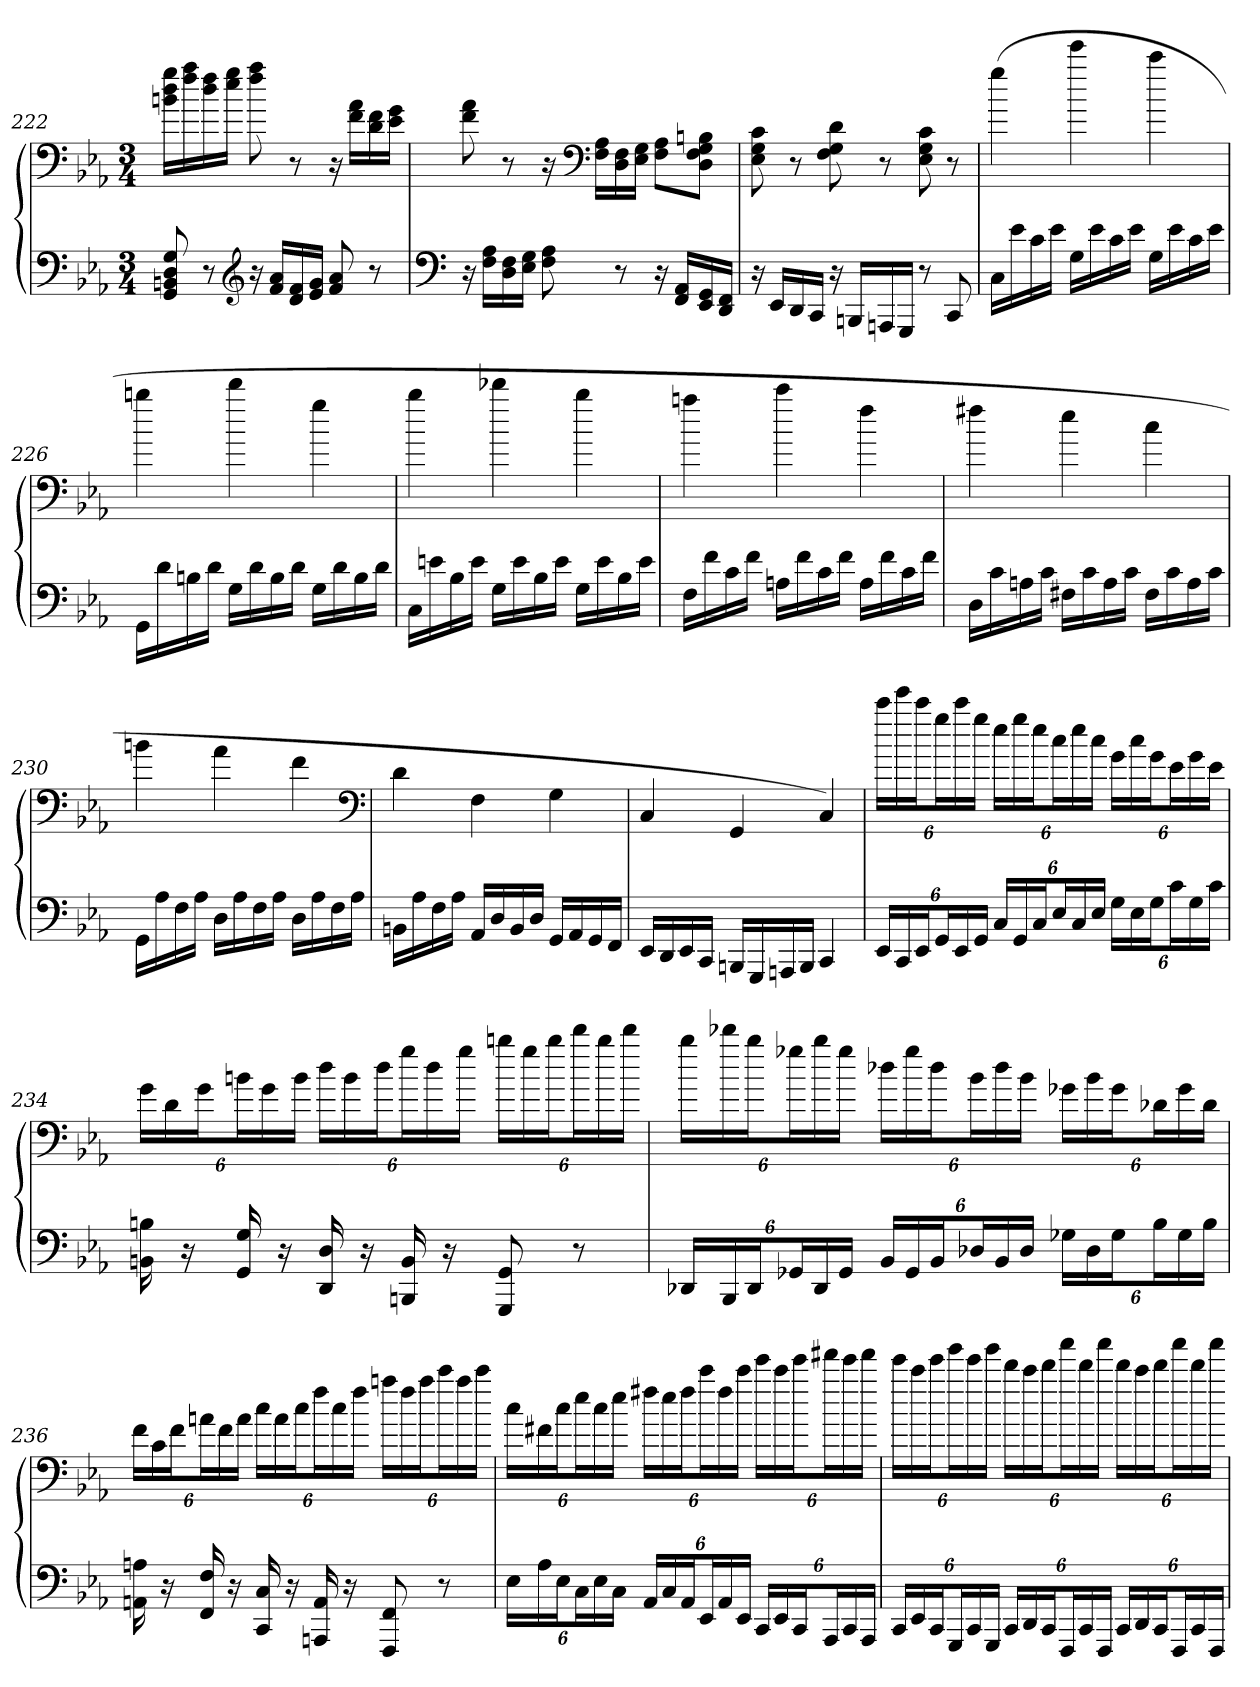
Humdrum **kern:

**kern	**kern
*part1	*part1
*staff2	*staff1
*clefF4	*clefF4
*k[b-e-a-]	*k[b-e-a-]
*c:	*c:
*M3/4	*M3/4
=222	=222
8GG 8BBn 8D 8G	16bn 16dd 16ggLL
.	16ff 16aa-
8r	16dd 16ff
.	16ee- 16ggJJ
*clefG2	*
16r	8ff 8aa-
16f 16a-LL	.
16d 16f	8r
16e- 16gJJ	.
8f 8a-	16r
.	16f 16a-LL
8r	16d 16f
.	16e- 16gJJ
=223	=223
*clefF4	*
16r	8f 8a-
16F 16A-LL	.
16D 16F	8r
16E- 16GJJ	.
8F 8A-	16r
*	*clefF4
.	16F 16A-LL
8r	16D 16F
.	16E- 16GJJ
16r	8F 8A-L
16FF 16AA-LL	.
16EE- 16GG	8D 8F 8G 8BnJ
16DD 16FFJJ	.
=224	=224
16r	8E- 8G 8c
16EE-LL	.
16DD	8r
16CCJJ	.
16r	8F 8G 8d
16BBBnLL	.
16AAAn	8r
16GGGJJ	.
8r	8E- 8G 8c
8CC	8r
=225	=225
16CLL	(4gg
16e-	.
16c	.
16e-JJ	.
16GLL	4eee-
16e-	.
16c	.
16e-JJ	.
16GLL	4ccc
16e-	.
16c	.
16e-JJ	.
=226	=226
16GGLL	4bbn
16d	.
16Bn	.
16dJJ	.
16GLL	4ddd
16d	.
16B	.
16dJJ	.
16GLL	4gg
16d	.
16B	.
16dJJ	.
=227	=227
16CLL	4bb-
16en	.
16B-	.
16eJJ	.
16GLL	4ddd-X
16e	.
16B-	.
16eJJ	.
16GLL	4bb-
16e	.
16B-	.
16eJJ	.
=228	=228
16FLL	4aan
16f	.
16c	.
16fJJ	.
16AnLL	4ccc
16f	.
16c	.
16fJJ	.
16ALL	4ff
16f	.
16c	.
16fJJ	.
=229	=229
16DLL	4ff#X
16c	.
16An	.
16cJJ	.
16F#XLL	4ee-
16c	.
16A	.
16cJJ	.
16F#LL	4cc
16c	.
16A	.
16cJJ	.
=230	=230
16GGLL	4bn
16A-	.
16F	.
16A-JJ	.
16DLL	4a-
16A-	.
16F	.
16A-JJ	.
16DLL	4f
16A-	.
16F	.
16A-JJ	.
*	*clefF4
=231	=231
16BBnLL	4d
16A-	.
16F	.
16A-JJ	.
16AA-LL	4F
16D	.
16BB	.
16DJJ	.
16GGLL	4G
16AA-	.
16GG	.
16FFJJ	.
=232	=232
16EE-LL	4C
16DD	.
16EE-	.
16CCJJ	.
16BBBnLL	4GG
16GGG	.
16AAAn	.
16BBBJJ	.
4CC	4C)
=233	=233
24EE-LL	24cccLL
24CC	24eee-
24EE-J	24cccJ
24GGL	24ggL
24EE-	24ccc
24GGJJ	24ggJJ
24CLL	24ee-LL
24GG	24gg
24CJ	24ee-J
24E-L	24ccL
24C	24ee-
24E-JJ	24ccJJ
24GLL	24gLL
24E-	24cc
24GJ	24gJ
24cL	24e-L
24G	24g
24cJJ	24e-JJ
=234	=234
16BBn 16Bn	24gLL
.	24d
16r	.
.	24gJ
16GG 16G	24bnL
.	24g
16r	.
.	24bJJ
16DD 16D	24ddLL
.	24b
16r	.
.	24ddJ
16BBBn 16BB	24ggL
.	24dd
16r	.
.	24ggJJ
8GGG 8GG	24bbnLL
.	24gg
.	24bbJ
8r	24dddL
.	24bb
.	24dddJJ
=235	=235
24DD-XLL	24bb-LL
24BBB-	24ddd-X
24DD-J	24bb-J
24GG-XL	24gg-XL
24DD-	24bb-
24GG-JJ	24gg-JJ
24BB-LL	24dd-XLL
24GG-	24gg-
24BB-J	24dd-J
24D-XL	24b-L
24BB-	24dd-
24D-JJ	24b-JJ
24G-XLL	24g-XLL
24D-	24b-
24G-J	24g-J
24B-L	24d-XL
24G-	24g-
24B-JJ	24d-JJ
=236	=236
16AAn 16An	24fLL
.	24c
16r	.
.	24fJ
16FF 16F	24anL
.	24f
16r	.
.	24aJJ
16CC 16C	24ccLL
.	24a
16r	.
.	24ccJ
16AAAn 16AA	24ffL
.	24cc
16r	.
.	24ffJJ
8FFF 8FF	24aanLL
.	24ff
.	24aaJ
8r	24cccL
.	24aa
.	24cccJJ
=237	=237
24E-LL	24ccLL
24A-	24f#X
24E-J	24ccJ
24CL	24ee-L
24E-	24cc
24CJJ	24ee-JJ
24AA-LL	24ff#XLL
24C	24ee-
24AA-J	24ff#J
24EE-L	24cccL
24AA-	24ff#
24EE-JJ	24cccJJ
24CCLL	24eee-LL
24EE-	24ccc
24CCJ	24eee-J
24AAA-L	24fff#XL
24CC	24eee-
24AAA-JJ	24fff#JJ
=238	=238
24CCLL	24eee-LL
24EE-	24ccc
24CCJ	24eee-J
24GGGL	24gggL
24CC	24eee-
24GGGJJ	24gggJJ
24CCLL	24dddLL
24DD	24ccc
24CCJ	24dddJ
24FFFL	24aaa-L
24CC	24ddd
24FFFJJ	24aaa-JJ
24CCLL	24dddLL
24DD	24ccc
24CCJ	24dddJ
24FFFL	24aaa-L
24CC	24ddd
24FFFJJ	24aaa-JJ
=	=
*-	*-
